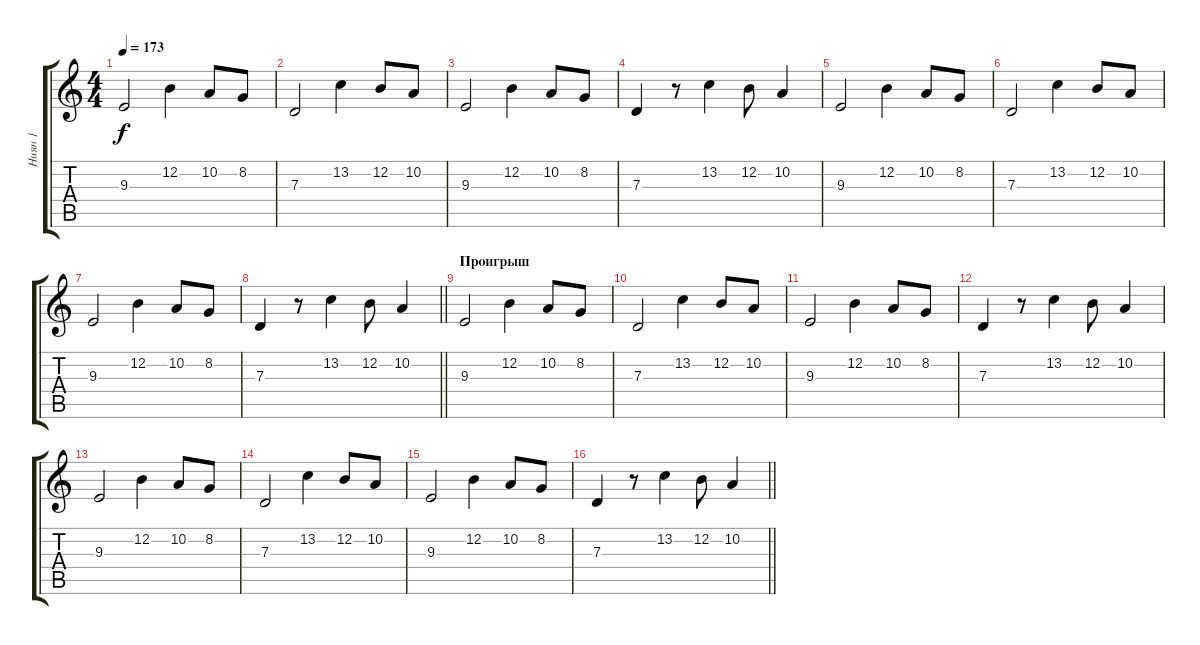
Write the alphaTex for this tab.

\track ("Ниян 1" "Ниян 1") {instrument orchestralharp}
\staff {score tabs}
\tuning (E4 B3 G3 D3 A2 E2) {hide}
\ts (4 4)
\tempo 173
\clef g2
\ks c
9.3.2{dy f} 12.2.4 10.2.8 8.2.8 |
7.3.2 13.2.4 12.2.8 10.2.8 |
9.3.2 12.2.4 10.2.8 8.2.8 |
7.3.4 r.8 13.2.4 12.2.8 10.2.4 |
9.3.2 12.2.4 10.2.8 8.2.8 |
7.3.2 13.2.4 12.2.8 10.2.8 |
9.3.2 12.2.4 10.2.8 8.2.8 |
\barLineRight lightlight
7.3.4 r.8 13.2.4 12.2.8 10.2.4 |
\section ("" "Проигрыш")
9.3.2 12.2.4 10.2.8 8.2.8 |
7.3.2 13.2.4 12.2.8 10.2.8 |
9.3.2 12.2.4 10.2.8 8.2.8 |
7.3.4 r.8 13.2.4 12.2.8 10.2.4 |
9.3.2 12.2.4 10.2.8 8.2.8 |
7.3.2 13.2.4 12.2.8 10.2.8 |
9.3.2 12.2.4 10.2.8 8.2.8 |
\barLineRight lightlight
7.3.4 r.8 13.2.4 12.2.8 10.2.4
